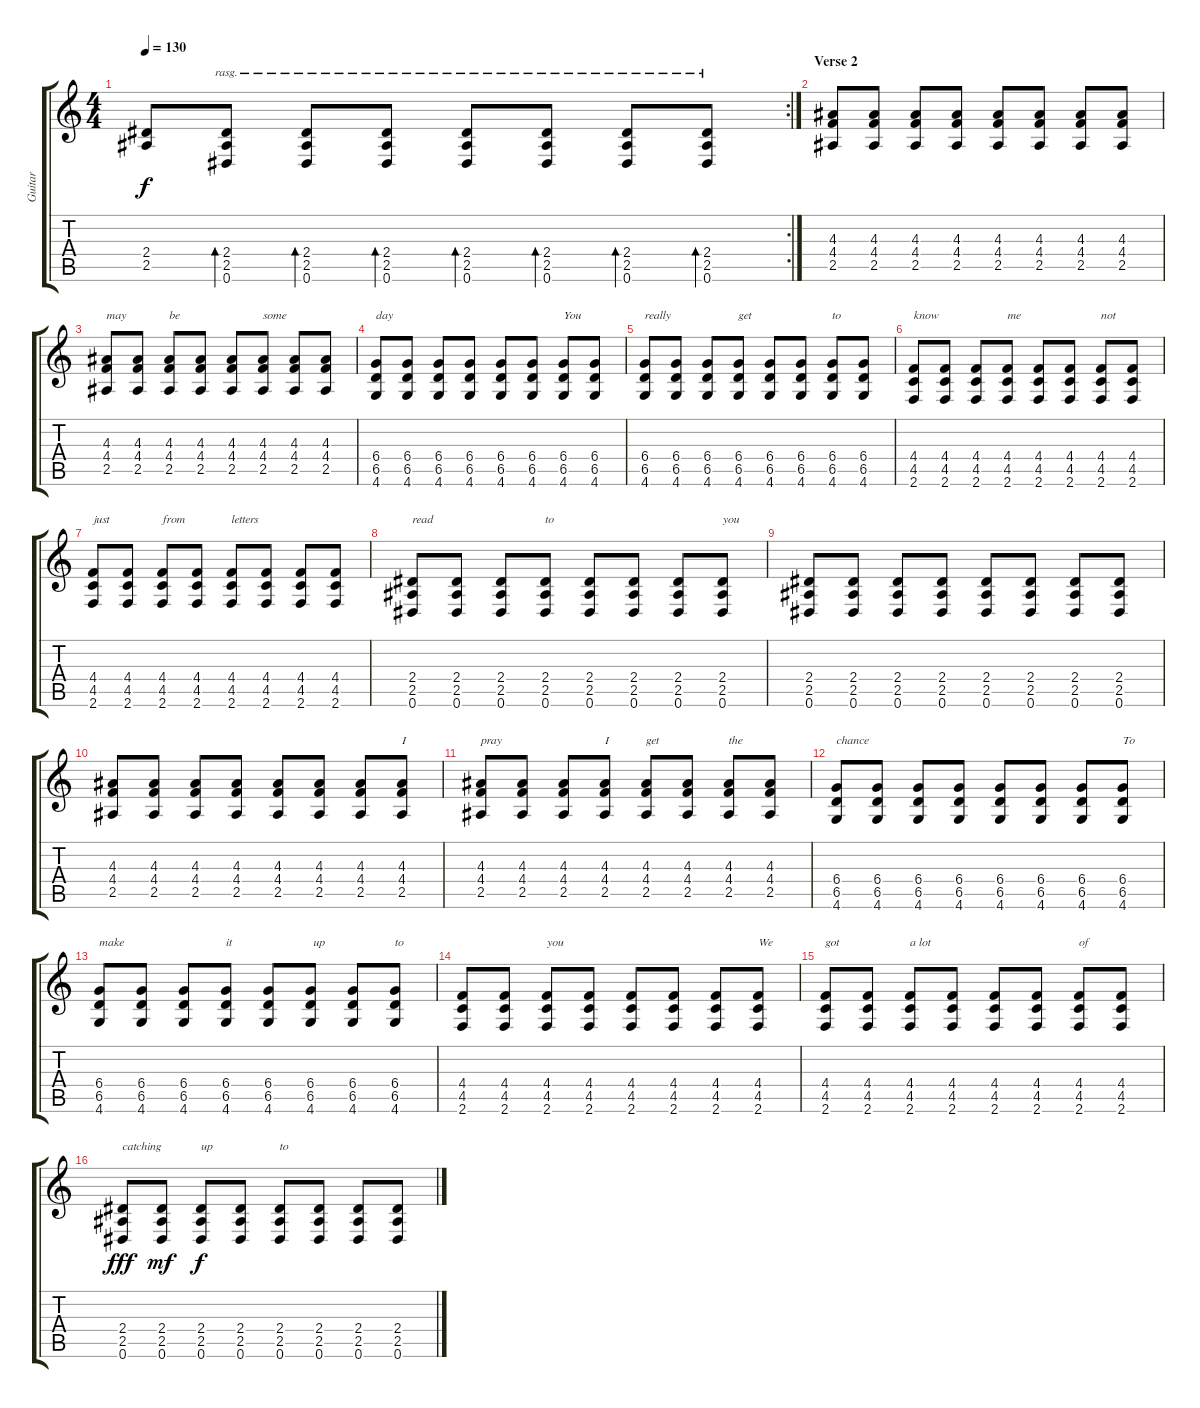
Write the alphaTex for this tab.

\track ("Guitar " "Guitar ") {instrument acousticguitarsteel}
\staff {score tabs}
\tuning (Eb4 Bb3 Gb3 Db3 Ab2 Eb2) {hide}
\rc 2
\ts (4 4)
\tempo 130
\clef g2
\ks c
(2.4{t} 2.5{t}).8{dy f} (2.4 2.5 0.6).8{bd 120 rasg ii} (2.4 2.5 0.6).8{bd 120 rasg ii} (2.4 2.5 0.6).8{bd 120 rasg ii} (2.4 2.5 0.6).8{bd 120 rasg ii} (2.4 2.5 0.6).8{bd 120 rasg ii} (2.4 2.5 0.6).8{bd 120 rasg ii} (2.4 2.5 0.6).8{bd 120 rasg ii} |
\section ("" "Verse 2")
(4.3 4.4 2.5).8 (4.3 4.4 2.5).8 (4.3 4.4 2.5).8 (4.3 4.4 2.5).8 (4.3 4.4 2.5).8 (4.3 4.4 2.5).8 (4.3 4.4 2.5).8 (4.3 4.4 2.5).8 |
(4.3 4.4 2.5).8{txt "may "} (4.3 4.4 2.5).8 (4.3 4.4 2.5).8{txt "be"} (4.3 4.4 2.5).8 (4.3 4.4 2.5).8 (4.3 4.4 2.5).8{txt "some"} (4.3 4.4 2.5).8 (4.3 4.4 2.5).8 |
(6.4 6.5 4.6).8{txt "day"} (6.4 6.5 4.6).8 (6.4 6.5 4.6).8 (6.4 6.5 4.6).8 (6.4 6.5 4.6).8 (6.4 6.5 4.6).8 (6.4 6.5 4.6).8{txt "You "} (6.4 6.5 4.6).8 |
(6.4 6.5 4.6).8{txt "really "} (6.4 6.5 4.6).8 (6.4 6.5 4.6).8 (6.4 6.5 4.6).8{txt "get "} (6.4 6.5 4.6).8 (6.4 6.5 4.6).8 (6.4 6.5 4.6).8{txt "to "} (6.4 6.5 4.6).8 |
(4.4 4.5 2.6).8{txt "know "} (4.4 4.5 2.6).8 (4.4 4.5 2.6).8 (4.4 4.5 2.6).8{txt "me"} (4.4 4.5 2.6).8 (4.4 4.5 2.6).8 (4.4 4.5 2.6).8{txt "not "} (4.4 4.5 2.6).8 |
(4.4 4.5 2.6).8{txt "just "} (4.4 4.5 2.6).8 (4.4 4.5 2.6).8{txt "from "} (4.4 4.5 2.6).8 (4.4 4.5 2.6).8{txt "letters "} (4.4 4.5 2.6).8 (4.4 4.5 2.6).8 (4.4 4.5 2.6).8 |
(2.4 2.5 0.6).8{txt "read "} (2.4 2.5 0.6).8 (2.4 2.5 0.6).8 (2.4 2.5 0.6).8{txt "to "} (2.4 2.5 0.6).8 (2.4 2.5 0.6).8 (2.4 2.5 0.6).8 (2.4 2.5 0.6).8{txt "you"} |
(2.4 2.5 0.6).8 (2.4 2.5 0.6).8 (2.4 2.5 0.6).8 (2.4 2.5 0.6).8 (2.4 2.5 0.6).8 (2.4 2.5 0.6).8 (2.4 2.5 0.6).8 (2.4 2.5 0.6).8 |
(4.3 4.4 2.5).8 (4.3 4.4 2.5).8 (4.3 4.4 2.5).8 (4.3 4.4 2.5).8 (4.3 4.4 2.5).8 (4.3 4.4 2.5).8 (4.3 4.4 2.5).8 (4.3 4.4 2.5).8{txt "I "} |
(4.3 4.4 2.5).8{txt "pray "} (4.3 4.4 2.5).8 (4.3 4.4 2.5).8 (4.3 4.4 2.5).8{txt "I "} (4.3 4.4 2.5).8{txt "get "} (4.3 4.4 2.5).8 (4.3 4.4 2.5).8{txt "the "} (4.3 4.4 2.5).8 |
(6.4 6.5 4.6).8{txt "chance"} (6.4 6.5 4.6).8 (6.4 6.5 4.6).8 (6.4 6.5 4.6).8 (6.4 6.5 4.6).8 (6.4 6.5 4.6).8 (6.4 6.5 4.6).8 (6.4 6.5 4.6).8{txt "To "} |
(6.4 6.5 4.6).8{txt "make "} (6.4 6.5 4.6).8 (6.4 6.5 4.6).8 (6.4 6.5 4.6).8{txt "it"} (6.4 6.5 4.6).8 (6.4 6.5 4.6).8{txt " up "} (6.4 6.5 4.6).8 (6.4 6.5 4.6).8{txt "to "} |
(4.4 4.5 2.6).8 (4.4 4.5 2.6).8 (4.4 4.5 2.6).8{txt "you"} (4.4 4.5 2.6).8 (4.4 4.5 2.6).8 (4.4 4.5 2.6).8 (4.4 4.5 2.6).8 (4.4 4.5 2.6).8{txt "We "} |
(4.4 4.5 2.6).8{txt "got "} (4.4 4.5 2.6).8 (4.4 4.5 2.6).8{txt "a lot "} (4.4 4.5 2.6).8 (4.4 4.5 2.6).8 (4.4 4.5 2.6).8 (4.4 4.5 2.6).8{txt "of "} (4.4 4.5 2.6).8 |
(2.4 2.5 0.6).8{txt "catching " dy fff} (2.4 2.5 0.6).8{dy mf} (2.4 2.5 0.6).8{txt "up " dy f} (2.4 2.5 0.6).8 (2.4 2.5 0.6).8{txt "to "} (2.4 2.5 0.6).8 (2.4 2.5 0.6).8 (2.4 2.5 0.6).8
